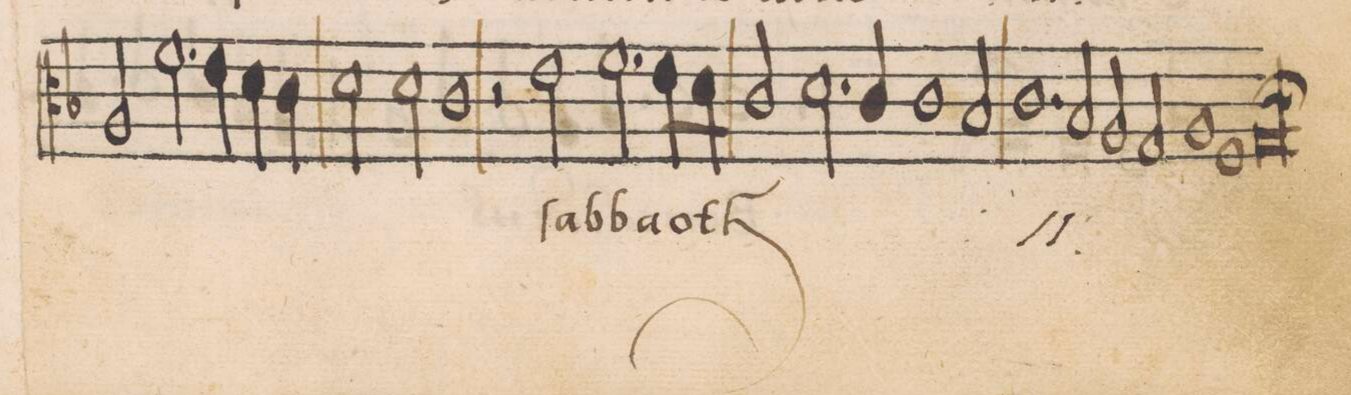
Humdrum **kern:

**kern	**text
*I"TENOR	*
*clefC3	*
*k[b-]	*
*met(C|)	*
*M2/1	*
2.f\	de-
=24-	=24-
4e\	.
4d\	.
4c\	.
2d\	.
2d\	-us
*	*Xij
=25-	=25-
1c	.
2r	.
2e\	ſab-
=26-	=26-
2.f\	-ba-
8e\L	.
8d\J	.
2c/	-oth
2.d\	.
=27-	=27-
4c/	.
1c	.
2B-/	.
=28-	=28-
*	*ij
1.c	sab-
2B-/	-ba-
=29-	=29-
2A/	.
2G/	.
1A	.
=30-	=30-
1F	.
1G;	-oth
*	*Xij
=31||-	=31||-
*-	*-
